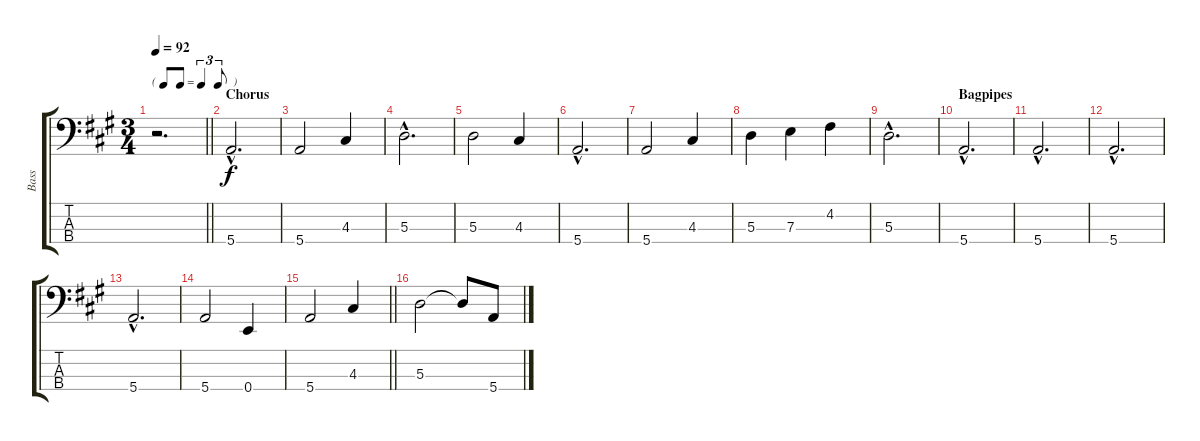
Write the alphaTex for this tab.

\track ("Bass" "Bass") {instrument electricbassfinger}
\staff {score tabs}
\tuning (G2 D2 A1 E1) {hide}
\ts (3 4)
\tf triplet8th
\tempo 92
\clef f4
\barLineRight lightlight
\ks a
r.2{d dy f} |
\section ("" "Chorus")
5.4{hac}.2{d} |
5.4.2 4.3.4 |
5.3{hac}.2{d} |
5.3.2 4.3.4 |
5.4{hac}.2{d} |
5.4.2 4.3.4 |
5.3.4 7.3.4 4.2.4 |
5.3{hac}.2{d} |
\section ("" "Bagpipes")
5.4{hac}.2{d} |
5.4{hac}.2{d} |
5.4{hac}.2{d} |
5.4{hac}.2{d} |
5.4.2 0.4.4 |
\barLineRight lightlight
5.4.2 4.3.4 |
5.3.2 5.3{t}.8 5.4.8
